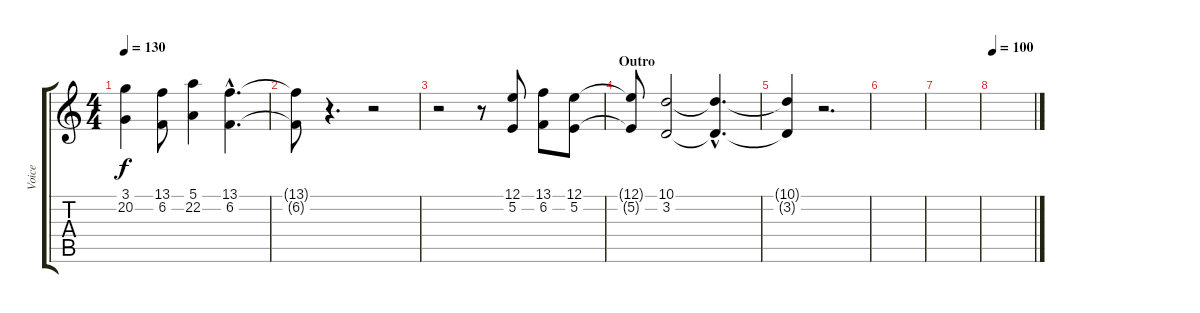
\track ("Voice" "Voice") {instrument voiceoohs}
\staff {score tabs}
\tuning (E4 B3 G3 D3 A2 E2) {hide}
\ts (4 4)
\tempo 130
\clef g2
\ks c
(3.1{t} 20.2{t}).4{dy f} (13.1 6.2).8 (5.1 22.2).4 (13.1{hac} 6.2{hac}).4{d} |
(13.1{t} 6.2{t}).8 r.4{d} r.2 |
r.2 r.8 (12.1 5.2).8 (13.1 6.2).8 (12.1 5.2).8 |
\section ("" "Outro")
(12.1{t} 5.2{t}).8 (10.1 3.2).2 (10.1{hac t} 3.2{hac t}).4{d} |
(10.1{t} 3.2{t}).4 r.2{d} |
|
|
\tempo 100
